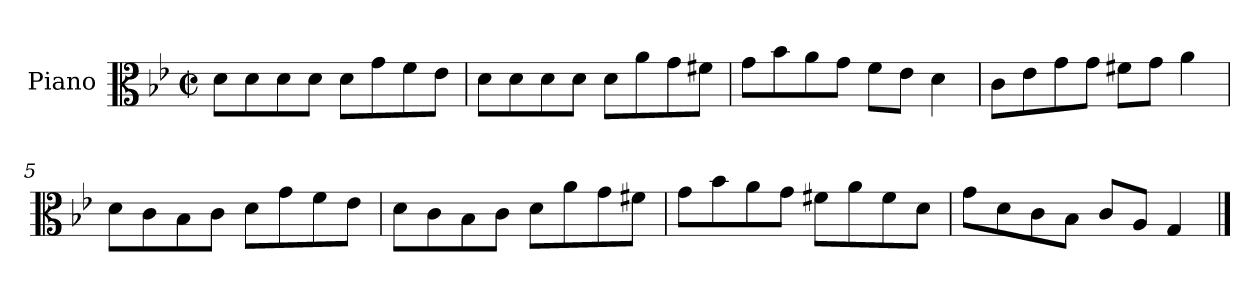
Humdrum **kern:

**kern
*part1
*staff1
*I"Piano
*I'Pno
*clefC3
*k[b-e-]
*g:
*M2/2
*met(c|)
=1
8d\L
8d\
8d\
8d\J
8d\L
8g\
8f\
8e-\J
=2
8d\L
8d\
8d\
8d\J
8d\L
8a\
8g\
8f#X\J
=3
8g\L
8b-\
8a\
8g\J
8f\L
8e-\J
4d\
=4
8c\L
8e-\
8g\
8g\J
8f#X\L
8g\J
4a\
=5
8d\L
8c\
8B-\
8c\J
8d\L
8g\
8f\
8e-\J
=6
8d\L
8c\
8B-\
8c\J
8d\L
8a\
8g\
8f#X\J
=7
8g\L
8b-\
8a\
8g\J
8f#X\L
8a\
8f#\
8d\J
=8
8g\L
8d\
8c\
8B-\J
8c/L
8A/J
4G/
==
*-
